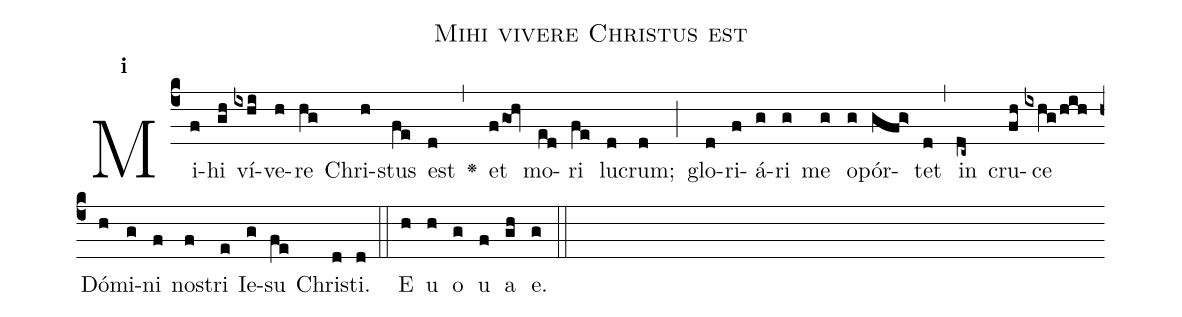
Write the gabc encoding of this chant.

name:Mihi vivere Christus est;
office-part:Antiphona;
mode:1;
%%
initial-style: 1;
name: Mihi vivere Christus est
book: Antiphonae & Responsoria/Tomus II, p. 103;
occasion: Hebdomada Sancta Cunctis Diebus usque ad Feriam V;
office-part: Nona Ant 1;
user-notes: ;
commentary: ;
annotation: 1g;
centering-scheme: english;
fontsize: 12;
font: OFLSortsMillGoudy;
height: 11;
width: 4.5;
%%
(c4)Mi(f)hi(gh) ví(ixhi)ve(h)re(hg) Chri(h)stus(fe) est(d) <v>\greheightstar</v>(,) et(fgoh) mo(ed)ri(fe) lu(d)crum;(d) (;) glo(d)ri(f)á(g)ri(g) me(g) o(g)pór(gfg>)tet(d) (,) in(dc~) cru(fh)ce(ixhg/hih) Dó(h)mi(g)ni(f) no(f)stri(e) Ie(g)su(fe) Chri(d)sti.(d) (::)
E(h) u(h) o(g) u(f) a(gh) e.(g) (::)
